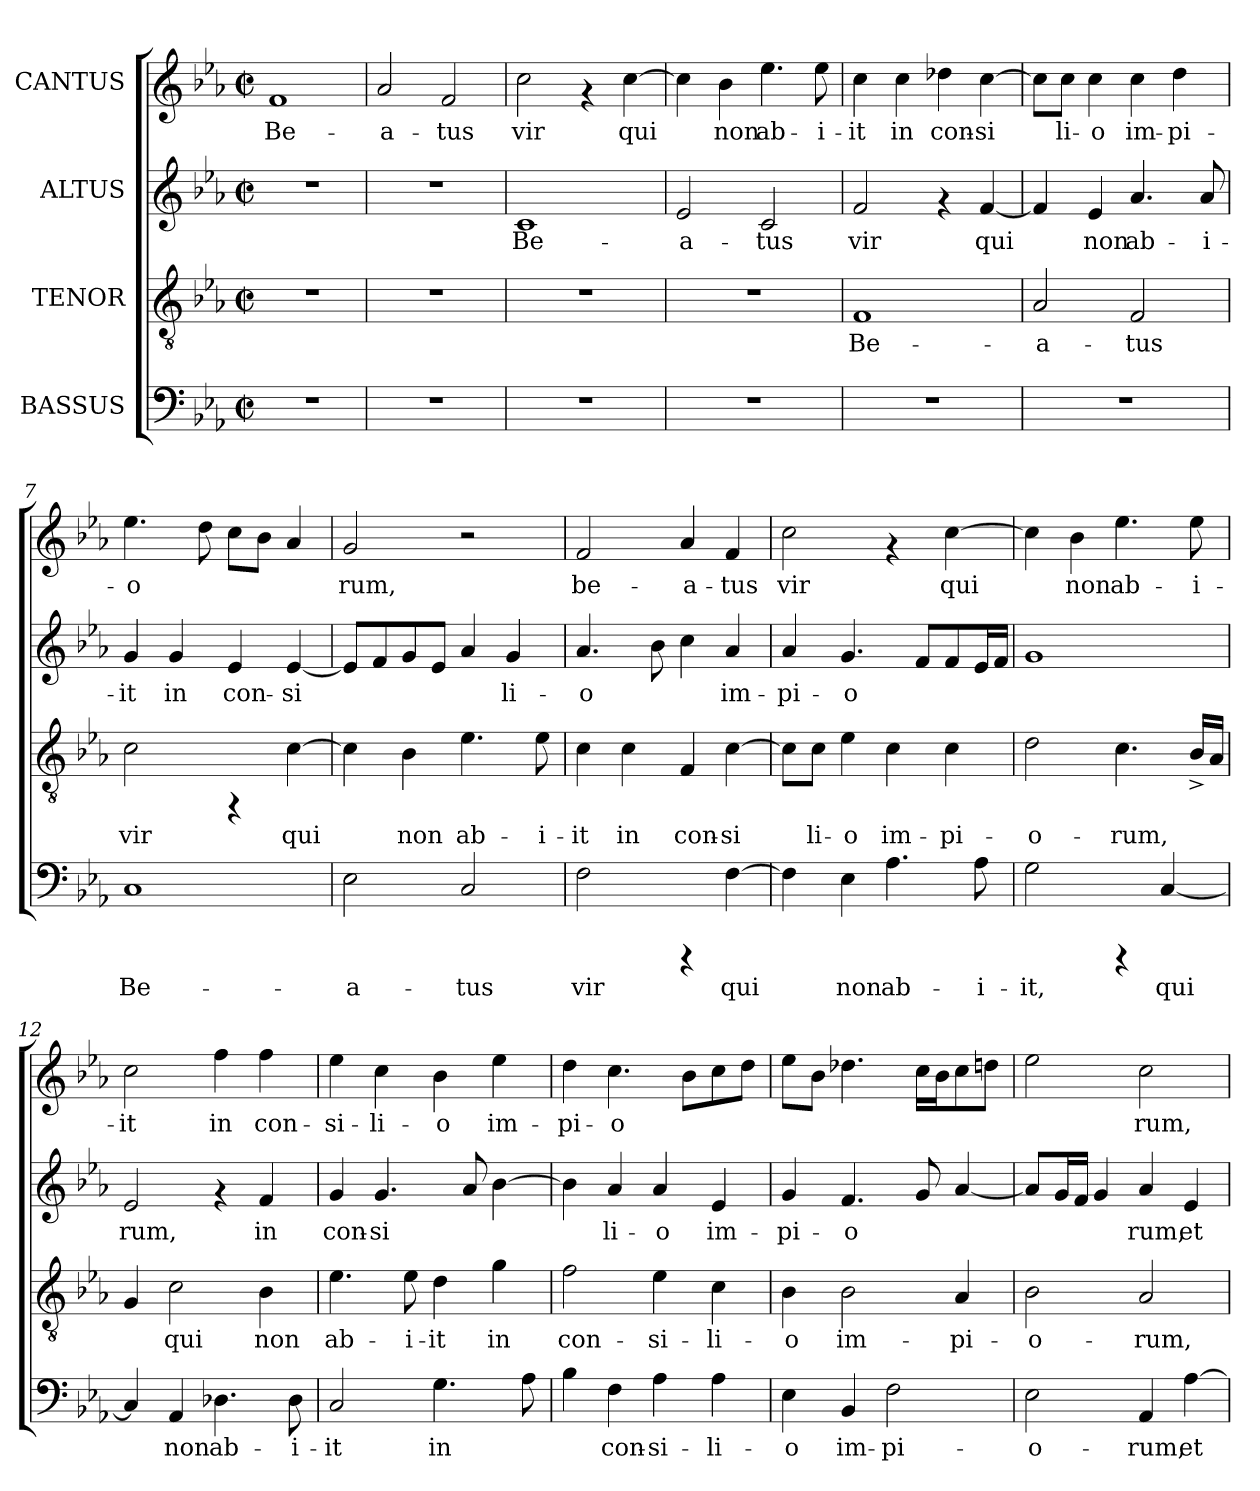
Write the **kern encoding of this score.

**kern	**text	**kern	**text	**kern	**text	**kern	**text
*part4	*part4	*part3	*part3	*part2	*part2	*part1	*part1
*staff4	*staff4	*staff3	*staff3	*staff2	*staff2	*staff1	*staff1
*I"BASSUS	*	*I"TENOR	*	*I"ALTUS	*	*I"CANTUS	*
!!LO:PB:g=z
*stria5	*	*stria5	*	*stria5	*	*stria5	*
*clefF4	*	*clefGv2	*	*clefG2	*	*clefG2	*
*k[b-e-a-]	*	*k[b-e-a-]	*	*k[b-e-a-]	*	*k[b-e-a-]	*
*E-:	*	*E-:	*	*E-:	*	*E-:	*
*M2/2	*	*M2/2	*	*M2/2	*	*M2/2	*
*met(c|)	*	*met(c|)	*	*met(c|)	*	*met(c|)	*
=1	=1	=1	=1	=1	=1	=1	=1
!	!	!	!	!	!	!	!LO:LY:b:cj
1r	.	1r	.	1r	.	1f	Be-
=2	=2	=2	=2	=2	=2	=2	=2
!	!	!	!	!	!	!	!LO:LY:b:cj
1r	.	1r	.	1r	.	2a-/	-a-
!	!	!	!	!	!	!	!LO:LY:b:cj
.	.	.	.	.	.	2f/	-tus
=3	=3	=3	=3	=3	=3	=3	=3
!	!	!	!	!	!LO:LY:b:cj	!	!LO:LY:b:cj
1r	.	1r	.	1c	Be-	2cc\	vir
.	.	.	.	.	.	4rf	.
!	!	!	!	!	!	!	!LO:LY:b:cj
.	.	.	.	.	.	[>4cc\	qui
=4	=4	=4	=4	=4	=4	=4	=4
!	!	!	!	!	!LO:LY:b:cj	!	!LO:LY:b:cj
1r	.	1r	.	2e-/	-a-	4cc\]	.
!	!	!	!	!	!	!	!LO:LY:b:cj
.	.	.	.	.	.	4b-\	non
!	!	!	!	!	!LO:LY:b:cj	!	!LO:LY:b:cj
.	.	.	.	2c/	-tus	4.ee-\	ab-
!	!	!	!	!	!	!	!LO:LY:b:cj
.	.	.	.	.	.	8ee-\	-i-
=5	=5	=5	=5	=5	=5	=5	=5
!	!	!	!LO:LY:b:cj	!	!LO:LY:b:cj	!	!LO:LY:b:cj
1r	.	1F	Be-	2f/	vir	4cc\	-it
!	!	!	!	!	!	!	!LO:LY:b:cj
.	.	.	.	.	.	4cc\	in
!	!	!	!	!	!	!	!LO:LY:b:cj
.	.	.	.	4rf	.	4dd-X\	con-
!	!	!	!	!	!LO:LY:b:cj	!	!LO:LY:b:cj
.	.	.	.	[<4f/	qui	[>4cc\	-si-
=6	=6	=6	=6	=6	=6	=6	=6
!	!	!	!LO:LY:b:cj	!	!LO:LY:b:cj	!	!LO:LY:b:cj
1r	.	2A-/	-a-	4f/]	.	8cc\L]	--
!	!	!	!	!	!	!	!LO:LY:b:cj
.	.	.	.	.	.	8cc\J	-li-
!	!	!	!	!	!LO:LY:b:cj	!	!LO:LY:b:cj
.	.	.	.	4e-/	non	4cc\	-o
!	!	!	!LO:LY:b:cj	!	!LO:LY:b:cj	!	!LO:LY:b:cj
.	.	2F/	-tus	4.a-/	ab-	4cc\	im-
!	!	!	!	!	!	!	!LO:LY:b:cj
.	.	.	.	.	.	4dd\	-pi-
!	!	!	!	!	!LO:LY:b:cj	!	!
.	.	.	.	8a-/	-i-	.	.
!!LO:LB:g=z
=7	=7	=7	=7	=7	=7	=7	=7
!	!LO:LY:b:cj	!	!LO:LY:b:cj	!	!LO:LY:b:cj	!	!LO:LY:b:cj
1C	Be-	2c\	vir	4g/	-it	4.ee-\	-o-
!	!	!	!	!	!LO:LY:b:cj	!	!
.	.	.	.	4g/	in	.	.
!	!	!	!	!	!	!	!LO:LY:b:cj
.	.	.	.	.	.	8dd\	--
!	!	!	!	!	!LO:LY:b:cj	!	!LO:LY:b:cj
.	.	4rFF	.	4e-/	con-	8cc\L	--
!	!	!	!	!	!	!	!LO:LY:b:cj
.	.	.	.	.	.	8b-\J	--
!	!	!	!LO:LY:b:cj	!	!LO:LY:b:cj	!	!LO:LY:b:cj
.	.	[>4c\	qui	[<4e-/	-si-	4a-/	--
=8	=8	=8	=8	=8	=8	=8	=8
!	!LO:LY:b:cj	!	!LO:LY:b:cj	!	!LO:LY:b:cj	!	!LO:LY:b:cj
2E-\	-a-	4c\]	.	8e-/L]	--	2g/	-rum,
!	!	!	!	!	!LO:LY:b:cj	!	!
.	.	.	.	8f/	--	.	.
!	!	!	!LO:LY:b:cj	!	!LO:LY:b:cj	!	!
.	.	4B-\	non	8g/	--	.	.
!	!	!	!	!	!LO:LY:b:cj	!	!
.	.	.	.	8e-/J	--	.	.
!	!LO:LY:b:cj	!	!LO:LY:b:cj	!	!LO:LY:b:cj	!	!
2C/	-tus	4.e-\	ab-	4a-/	--	2r	.
!	!	!	!	!	!LO:LY:b:cj	!	!
.	.	.	.	4g/	-li-	.	.
!	!	!	!LO:LY:b:cj	!	!	!	!
.	.	8e-\	-i-	.	.	.	.
=9	=9	=9	=9	=9	=9	=9	=9
!	!LO:LY:b:cj	!	!LO:LY:b:cj	!	!LO:LY:b:cj	!	!LO:LY:b:cj
2F\	vir	4c\	-it	4.a-/	-o	2f/	be-
!	!	!	!LO:LY:b:cj	!	!	!	!
.	.	4c\	in	.	.	.	.
!	!	!	!	!	!LO:LY:b:cj	!	!
.	.	.	.	8b-\	.	.	.
!	!	!	!LO:LY:b:cj	!	!LO:LY:b:cj	!	!LO:LY:b:cj
4rCCC	.	4F/	con-	4cc\	.	4a-/	-a-
!	!LO:LY:b:cj	!	!LO:LY:b:cj	!	!LO:LY:b:cj	!	!LO:LY:b:cj
[>4F\	qui	[>4c\	-si-	4a-/	im-	4f/	-tus
=10	=10	=10	=10	=10	=10	=10	=10
!	!LO:LY:b:cj	!	!LO:LY:b:cj	!	!LO:LY:b:cj	!	!LO:LY:b:cj
4F\]	.	8c\L]	--	4a-/	-pi-	2cc\	vir
!	!	!	!LO:LY:b:cj	!	!	!	!
.	.	8c\J	-li-	.	.	.	.
!	!LO:LY:b:cj	!	!LO:LY:b:cj	!	!LO:LY:b:cj	!	!
4E-\	non	4e-\	-o	4.g/	-o-	.	.
!	!LO:LY:b:cj	!	!LO:LY:b:cj	!	!	!	!
4.A-\	ab-	4c\	im-	.	.	4rf	.
!	!	!	!	!	!LO:LY:b:cj	!	!
.	.	.	.	8f/L	--	.	.
!	!	!	!LO:LY:b:cj	!	!LO:LY:b:cj	!	!LO:LY:b:cj
.	.	4c\	-pi-	8f/	--	[>4cc\	qui
!	!LO:LY:b:cj	!	!	!	!LO:LY:b:cj	!	!
8A-\	-i-	.	.	16e-/	--	.	.
!	!	!	!	!	!LO:LY:b:cj	!	!
.	.	.	.	16f/J	--	.	.
=11	=11	=11	=11	=11	=11	=11	=11
!	!LO:LY:b:cj	!	!LO:LY:b:cj	!	!LO:LY:b:cj	!	!LO:LY:b:cj
2G\	-it,	2d\	-o-	1g	--	4cc\]	.
!	!	!	!	!	!	!	!LO:LY:b:cj
.	.	.	.	.	.	4b-\	non
!	!	!	!LO:LY:b:cj	!	!	!	!LO:LY:b:cj
4rCCC	.	4.c\	-rum,	.	.	4.ee-\	ab-
!	!LO:LY:b:cj	!	!	!	!	!	!
[<4C/	qui	.	.	.	.	.	.
!	!	!	!LO:LY:b:cj	!	!	!	!LO:LY:b:cj
.	.	16B-^>/L	.	.	.	8ee-\	-i-
!	!	!	!LO:LY:b:cj	!	!	!	!
.	.	16A-/J	.	.	.	.	.
=12	=12	=12	=12	=12	=12	=12	=12
!	!LO:LY:b:cj	!	!LO:LY:b:cj	!	!LO:LY:b:cj	!	!LO:LY:b:cj
4C/]	.	4G/	.	2e-/	-rum,	2cc\	-it
!	!LO:LY:b:cj	!	!LO:LY:b:cj	!	!	!	!
4AA-/	non	2c\	qui	.	.	.	.
!	!LO:LY:b:cj	!	!	!	!	!	!LO:LY:b:cj
4.D-\	ab-	.	.	4rf	.	4ff\	in
!	!	!	!LO:LY:b:cj	!	!LO:LY:b:cj	!	!LO:LY:b:cj
.	.	4B-\	non	4f/	in	4ff\	con-
!	!LO:LY:b:cj	!	!	!	!	!	!
8D-\	-i-	.	.	.	.	.	.
!!LO:PB:g=z
=13	=13	=13	=13	=13	=13	=13	=13
!	!LO:LY:b:cj	!	!LO:LY:b:cj	!	!LO:LY:b:cj	!	!LO:LY:b:cj
2C/	-it	4.e-\	ab-	4g/	con-	4ee-\	-si-
!	!	!	!	!	!LO:LY:b:cj	!	!LO:LY:b:cj
.	.	.	.	4.g/	-si-	4cc\	-li-
!	!	!	!LO:LY:b:cj	!	!	!	!
.	.	8e-\	-i-	.	.	.	.
!	!LO:LY:b:cj	!	!LO:LY:b:cj	!	!	!	!LO:LY:b:cj
4.G\	in	4d\	-it	.	.	4b-\	-o
!	!	!	!	!	!LO:LY:b:cj	!	!
.	.	.	.	8a-/	--	.	.
!	!	!	!LO:LY:b:cj	!	!LO:LY:b:cj	!	!LO:LY:b:cj
.	.	4g\	in	[>4b-\	--	4ee-\	im-
!	!LO:LY:b:cj	!	!	!	!	!	!
8A-\	.	.	.	.	.	.	.
=14	=14	=14	=14	=14	=14	=14	=14
!	!LO:LY:b:cj	!	!LO:LY:b:cj	!	!LO:LY:b:cj	!	!LO:LY:b:cj
4B-\	.	2f\	con-	4b-\]	--	4dd\	-pi-
!	!LO:LY:b:cj	!	!	!	!LO:LY:b:cj	!	!LO:LY:b:cj
4F\	con-	.	.	4a-/	-li-	4.cc\	-o-
!	!LO:LY:b:cj	!	!LO:LY:b:cj	!	!LO:LY:b:cj	!	!
4A-\	-si-	4e-\	-si-	4a-/	-o	.	.
!	!	!	!	!	!	!	!LO:LY:b:cj
.	.	.	.	.	.	8b-\L	--
!	!LO:LY:b:cj	!	!LO:LY:b:cj	!	!LO:LY:b:cj	!	!LO:LY:b:cj
4A-\	-li-	4c\	-li-	4e-/	im-	8cc\	--
!	!	!	!	!	!	!	!LO:LY:b:cj
.	.	.	.	.	.	8dd\J	--
=15	=15	=15	=15	=15	=15	=15	=15
!	!LO:LY:b:cj	!	!LO:LY:b:cj	!	!LO:LY:b:cj	!	!LO:LY:b:cj
4E-\	-o	4B-\	-o	4g/	-pi-	8ee-\L	--
!	!	!	!	!	!	!	!LO:LY:b:cj
.	.	.	.	.	.	8b-\J	--
!	!LO:LY:b:cj	!	!LO:LY:b:cj	!	!LO:LY:b:cj	!	!LO:LY:b:cj
4BB-/	im-	2B-\	im-	4.f/	-o-	4.dd-X\	--
!	!LO:LY:b:cj	!	!	!	!	!	!
2F\	-pi-	.	.	.	.	.	.
!	!	!	!	!	!LO:LY:b:cj	!	!LO:LY:b:cj
.	.	.	.	8g/	--	16cc\L	--
!	!	!	!	!	!	!	!LO:LY:b:cj
.	.	.	.	.	.	16b-\	--
!	!	!	!LO:LY:b:cj	!	!LO:LY:b:cj	!	!LO:LY:b:cj
.	.	4A-/	-pi-	[<4a-/	--	8cc\	--
!	!	!	!	!	!	!	!LO:LY:b:cj
.	.	.	.	.	.	8ddn\J	--
=16	=16	=16	=16	=16	=16	=16	=16
!	!LO:LY:b:cj	!	!LO:LY:b:cj	!	!LO:LY:b:cj	!	!LO:LY:b:cj
2E-\	-o-	2B-\	-o-	8a-/L]	--	2ee-\	--
!	!	!	!	!	!LO:LY:b:cj	!	!
.	.	.	.	16g/	--	.	.
!	!	!	!	!	!LO:LY:b:cj	!	!
.	.	.	.	16f/J	--	.	.
!	!	!	!	!	!LO:LY:b:cj	!	!
.	.	.	.	4g/	--	.	.
!	!LO:LY:b:cj	!	!LO:LY:b:cj	!	!LO:LY:b:cj	!	!LO:LY:b:cj
4AA-/	-rum,	2A-/	-rum,	4a-/	-rum,	2cc\	-rum,
!	!LO:LY:b:cj	!	!	!	!LO:LY:b:cj	!	!
[>4A-\	et	.	.	4e-/	et	.	.
=	=	=	=	=	=	=	=
*-	*-	*-	*-	*-	*-	*-	*-
